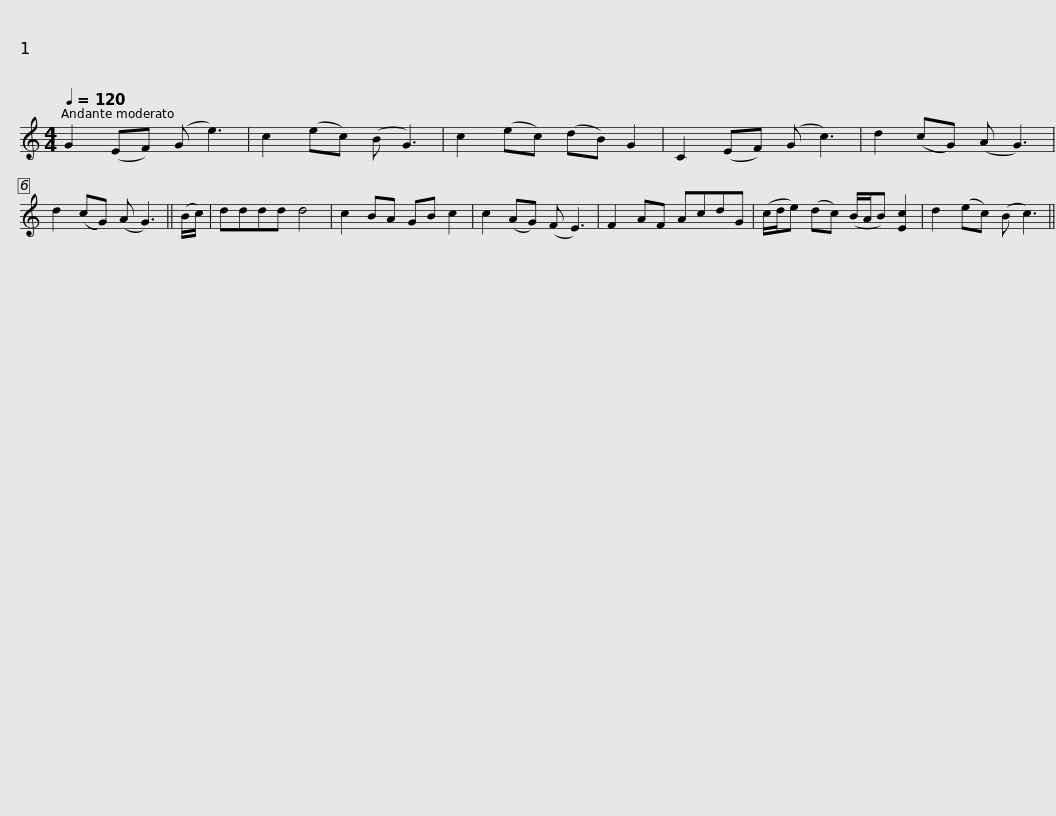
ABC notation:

X:1
L:1/8
Q:1/4=120
M:4/4
I:linebreak $
K:C
V:1 treble
V:1
 G2 (EF) (G e3) | c2 (ec) (B G3) | c2 (ec) (dB) G2 | C2 (EF) (G c3) | d2 (cG) (A G3) | %5
 d2 (cG) (A G3) || (B/c/) | dddd d4 |$ c2 BA GB c2 | c2 (AG) (F E3) | %10
 F2 AF AcdG | (c/d/e) (dc) (B/A/B) [Ec]2 | d2 (ec) (B c3) || %13
